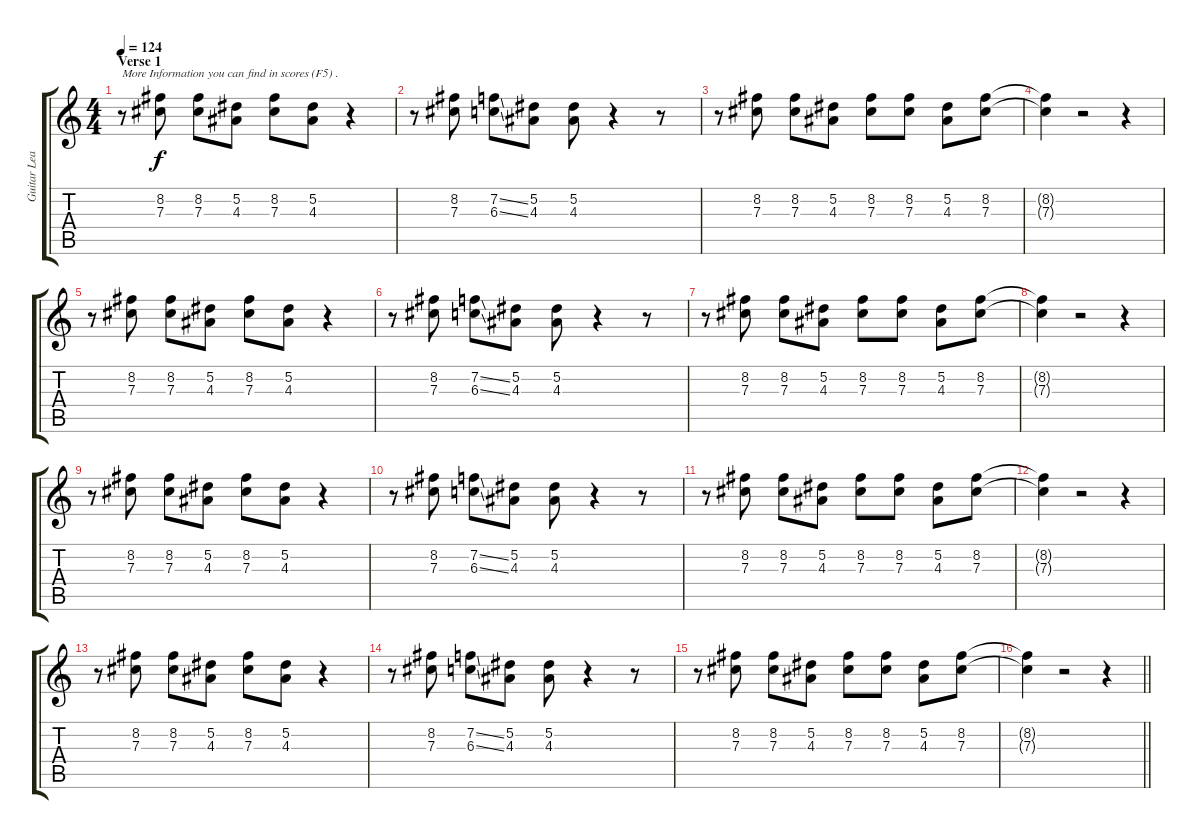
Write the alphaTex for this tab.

\track ("Guitar Lead 1" "Guitar Lea") {instrument distortionguitar}
\staff {score tabs}
\tuning (Eb4 Bb3 Gb3 Db3 Ab2 Eb2) {hide}
\ts (4 4)
\section ("" "Verse 1")
\tempo 124
\clef g2
\ks c
r.8{txt "More Information you can find in scores (F5) ." dy f} (8.2 7.3).8 (8.2 7.3).8 (5.2 4.3).8 (8.2 7.3).8 (5.2 4.3).8 r.4 |
r.8 (8.2 7.3).8 (7.2{ss} 6.3{ss}).8 (5.2 4.3).8 (5.2 4.3).8 r.4 r.8 |
r.8 (8.2 7.3).8 (8.2 7.3).8 (5.2 4.3).8 (8.2 7.3).8 (8.2 7.3).8 (5.2 4.3).8 (8.2 7.3).8 |
(8.2{t} 7.3{t}).4 r.2 r.4 |
r.8 (8.2 7.3).8 (8.2 7.3).8 (5.2 4.3).8 (8.2 7.3).8 (5.2 4.3).8 r.4 |
r.8 (8.2 7.3).8 (7.2{ss} 6.3{ss}).8 (5.2 4.3).8 (5.2 4.3).8 r.4 r.8 |
r.8 (8.2 7.3).8 (8.2 7.3).8 (5.2 4.3).8 (8.2 7.3).8 (8.2 7.3).8 (5.2 4.3).8 (8.2 7.3).8 |
(8.2{t} 7.3{t}).4 r.2 r.4 |
r.8 (8.2 7.3).8 (8.2 7.3).8 (5.2 4.3).8 (8.2 7.3).8 (5.2 4.3).8 r.4 |
r.8 (8.2 7.3).8 (7.2{ss} 6.3{ss}).8 (5.2 4.3).8 (5.2 4.3).8 r.4 r.8 |
r.8 (8.2 7.3).8 (8.2 7.3).8 (5.2 4.3).8 (8.2 7.3).8 (8.2 7.3).8 (5.2 4.3).8 (8.2 7.3).8 |
(8.2{t} 7.3{t}).4 r.2 r.4 |
r.8 (8.2 7.3).8 (8.2 7.3).8 (5.2 4.3).8 (8.2 7.3).8 (5.2 4.3).8 r.4 |
r.8 (8.2 7.3).8 (7.2{ss} 6.3{ss}).8 (5.2 4.3).8 (5.2 4.3).8 r.4 r.8 |
r.8 (8.2 7.3).8 (8.2 7.3).8 (5.2 4.3).8 (8.2 7.3).8 (8.2 7.3).8 (5.2 4.3).8 (8.2 7.3).8 |
\barLineRight lightlight
(8.2{t} 7.3{t}).4 r.2 r.4
